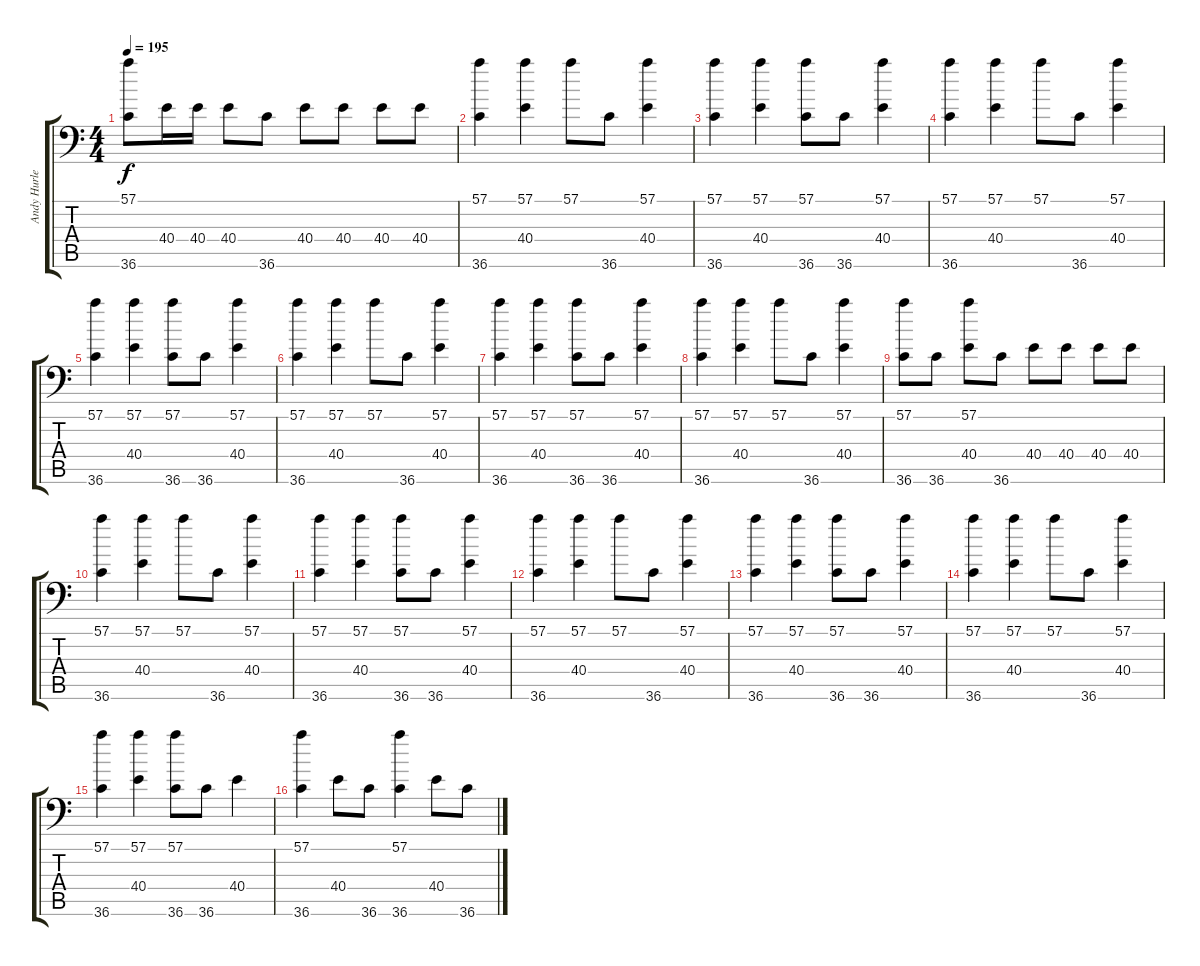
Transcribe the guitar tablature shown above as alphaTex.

\track ("Andy Hurley - Drums" "Andy Hurle") {instrument acousticgrandpiano}
\staff {score tabs}
\tuning (C-1 C-1 C-1 C-1 C-1 C-1) {hide}
\ts (4 4)
\tempo 195
\clef f4
\ks c
(57.1 36.6).8{dy f} 40.4.16 40.4.16 40.4.8 36.6.8 40.4.8 40.4.8 40.4.8 40.4.8 |
(57.1 36.6).4 (57.1 40.4).4 57.1.8 36.6.8 (57.1 40.4).4 |
(57.1 36.6).4 (57.1 40.4).4 (57.1 36.6).8 36.6.8 (57.1 40.4).4 |
(57.1 36.6).4 (57.1 40.4).4 57.1.8 36.6.8 (57.1 40.4).4 |
(57.1 36.6).4 (57.1 40.4).4 (57.1 36.6).8 36.6.8 (57.1 40.4).4 |
(57.1 36.6).4 (57.1 40.4).4 57.1.8 36.6.8 (57.1 40.4).4 |
(57.1 36.6).4 (57.1 40.4).4 (57.1 36.6).8 36.6.8 (57.1 40.4).4 |
(57.1 36.6).4 (57.1 40.4).4 57.1.8 36.6.8 (57.1 40.4).4 |
(57.1 36.6).8 36.6.8 (57.1 40.4).8 36.6.8 40.4.8 40.4.8 40.4.8 40.4.8 |
(57.1 36.6).4 (57.1 40.4).4 57.1.8 36.6.8 (57.1 40.4).4 |
(57.1 36.6).4 (57.1 40.4).4 (57.1 36.6).8 36.6.8 (57.1 40.4).4 |
(57.1 36.6).4 (57.1 40.4).4 57.1.8 36.6.8 (57.1 40.4).4 |
(57.1 36.6).4 (57.1 40.4).4 (57.1 36.6).8 36.6.8 (57.1 40.4).4 |
(57.1 36.6).4 (57.1 40.4).4 57.1.8 36.6.8 (57.1 40.4).4 |
(57.1 36.6).4 (57.1 40.4).4 (57.1 36.6).8 36.6.8 40.4.4 |
(57.1 36.6).4 40.4.8 36.6.8 (57.1 36.6).4 40.4.8 36.6.8
